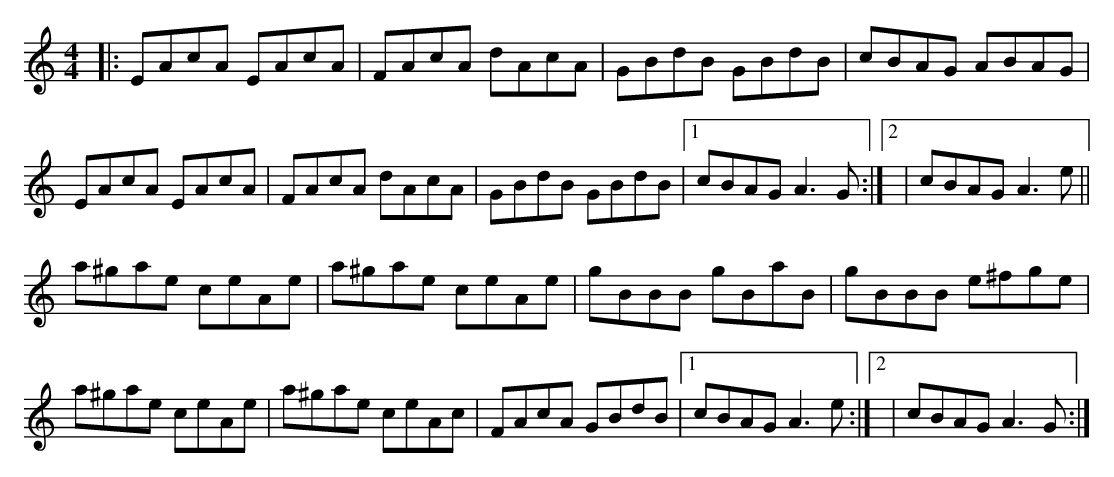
X:1
M:4/4
K:Amin
|:EAcA EAcA|FAcA dAcA|GBdB GBdB|cBAG ABAG|
EAcA EAcA|FAcA dAcA|GBdB GBdB|1 cBAG A3 G:|2 |cBAG A3 e||
a^gae ceAe|a^gae ceAe|gBBB gBaB|gBBB e^fge|
a^gae ceAe|a^gae ceAc|FAcA GBdB|1 cBAG A3 e:|2 |cBAG A3 G:|
